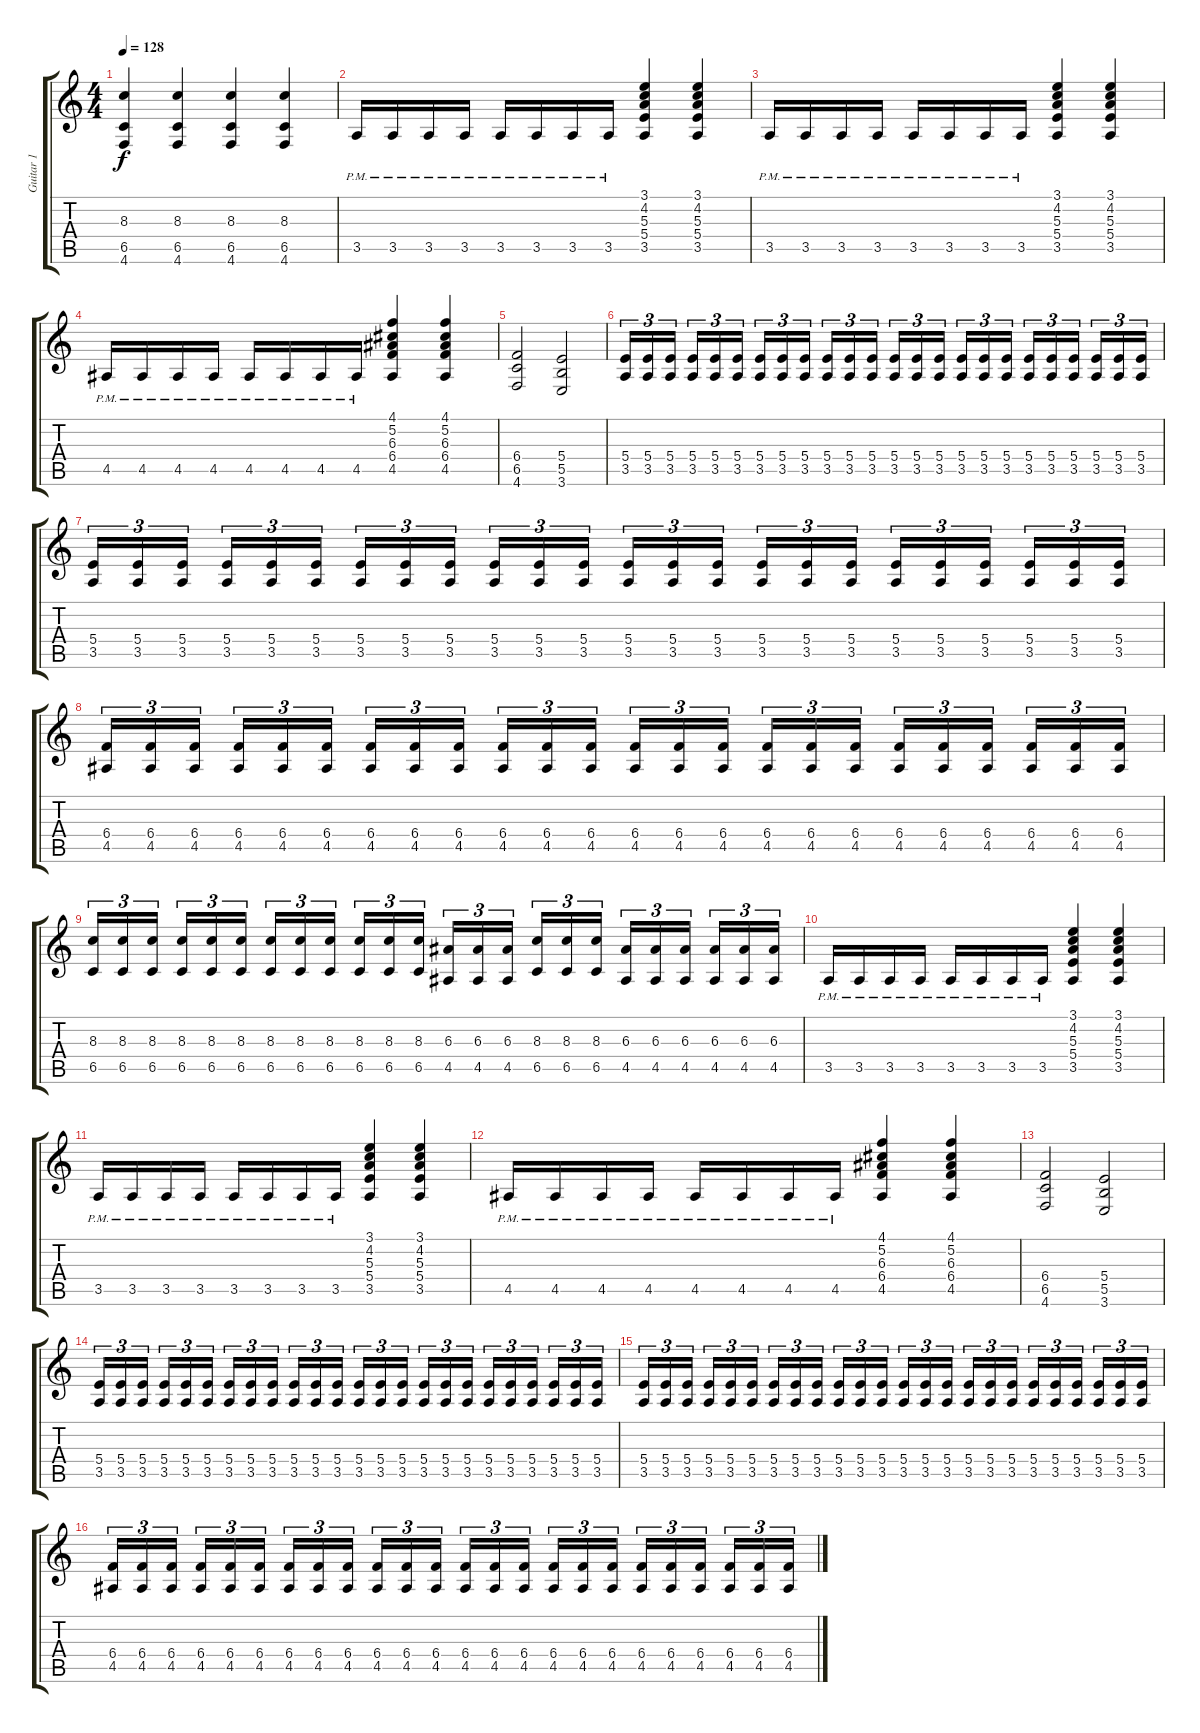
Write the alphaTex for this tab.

\track ("Guitar 1" "Guitar 1") {instrument distortionguitar}
\staff {score tabs}
\tuning (Db4 Ab3 E3 B2 Gb2 Db2) {hide}
\ts (4 4)
\tempo 128
\clef g2
\ks c
(8.3 6.5 4.6).4{dy f} (8.3 6.5 4.6).4 (8.3 6.5 4.6).4 (8.3 6.5 4.6).4 |
3.5{pm}.16 3.5{pm}.16 3.5{pm}.16 3.5{pm}.16 3.5{pm}.16 3.5{pm}.16 3.5{pm}.16 3.5{pm}.16 (3.1 4.2 5.3 5.4 3.5).4 (3.1 4.2 5.3 5.4 3.5).4 |
3.5{pm}.16 3.5{pm}.16 3.5{pm}.16 3.5{pm}.16 3.5{pm}.16 3.5{pm}.16 3.5{pm}.16 3.5{pm}.16 (3.1 4.2 5.3 5.4 3.5).4 (3.1 4.2 5.3 5.4 3.5).4 |
4.5{pm}.16 4.5{pm}.16 4.5{pm}.16 4.5{pm}.16 4.5{pm}.16 4.5{pm}.16 4.5{pm}.16 4.5{pm}.16 (4.1 5.2 6.3 6.4 4.5).4 (4.1 5.2 6.3 6.4 4.5).4 |
(6.4 6.5 4.6).2 (5.4 5.5 3.6).2 |
(5.4 3.5).16{tu (3 2)} (5.4 3.5).16{tu (3 2)} (5.4 3.5).16{tu (3 2) beam splitsecondary} (5.4 3.5).16{tu (3 2)} (5.4 3.5).16{tu (3 2)} (5.4 3.5).16{tu (3 2)} (5.4 3.5).16{tu (3 2)} (5.4 3.5).16{tu (3 2)} (5.4 3.5).16{tu (3 2) beam splitsecondary} (5.4 3.5).16{tu (3 2)} (5.4 3.5).16{tu (3 2)} (5.4 3.5).16{tu (3 2)} (5.4 3.5).16{tu (3 2)} (5.4 3.5).16{tu (3 2)} (5.4 3.5).16{tu (3 2) beam splitsecondary} (5.4 3.5).16{tu (3 2)} (5.4 3.5).16{tu (3 2)} (5.4 3.5).16{tu (3 2)} (5.4 3.5).16{tu (3 2)} (5.4 3.5).16{tu (3 2)} (5.4 3.5).16{tu (3 2) beam splitsecondary} (5.4 3.5).16{tu (3 2)} (5.4 3.5).16{tu (3 2)} (5.4 3.5).16{tu (3 2)} |
(5.4 3.5).16{tu (3 2)} (5.4 3.5).16{tu (3 2)} (5.4 3.5).16{tu (3 2) beam splitsecondary} (5.4 3.5).16{tu (3 2)} (5.4 3.5).16{tu (3 2)} (5.4 3.5).16{tu (3 2)} (5.4 3.5).16{tu (3 2)} (5.4 3.5).16{tu (3 2)} (5.4 3.5).16{tu (3 2) beam splitsecondary} (5.4 3.5).16{tu (3 2)} (5.4 3.5).16{tu (3 2)} (5.4 3.5).16{tu (3 2)} (5.4 3.5).16{tu (3 2)} (5.4 3.5).16{tu (3 2)} (5.4 3.5).16{tu (3 2) beam splitsecondary} (5.4 3.5).16{tu (3 2)} (5.4 3.5).16{tu (3 2)} (5.4 3.5).16{tu (3 2)} (5.4 3.5).16{tu (3 2)} (5.4 3.5).16{tu (3 2)} (5.4 3.5).16{tu (3 2) beam splitsecondary} (5.4 3.5).16{tu (3 2)} (5.4 3.5).16{tu (3 2)} (5.4 3.5).16{tu (3 2)} |
(6.4 4.5).16{tu (3 2)} (6.4 4.5).16{tu (3 2)} (6.4 4.5).16{tu (3 2) beam splitsecondary} (6.4 4.5).16{tu (3 2)} (6.4 4.5).16{tu (3 2)} (6.4 4.5).16{tu (3 2)} (6.4 4.5).16{tu (3 2)} (6.4 4.5).16{tu (3 2)} (6.4 4.5).16{tu (3 2) beam splitsecondary} (6.4 4.5).16{tu (3 2)} (6.4 4.5).16{tu (3 2)} (6.4 4.5).16{tu (3 2)} (6.4 4.5).16{tu (3 2)} (6.4 4.5).16{tu (3 2)} (6.4 4.5).16{tu (3 2) beam splitsecondary} (6.4 4.5).16{tu (3 2)} (6.4 4.5).16{tu (3 2)} (6.4 4.5).16{tu (3 2)} (6.4 4.5).16{tu (3 2)} (6.4 4.5).16{tu (3 2)} (6.4 4.5).16{tu (3 2) beam splitsecondary} (6.4 4.5).16{tu (3 2)} (6.4 4.5).16{tu (3 2)} (6.4 4.5).16{tu (3 2)} |
(8.3 6.5).16{tu (3 2)} (8.3 6.5).16{tu (3 2)} (8.3 6.5).16{tu (3 2) beam splitsecondary} (8.3 6.5).16{tu (3 2)} (8.3 6.5).16{tu (3 2)} (8.3 6.5).16{tu (3 2)} (8.3 6.5).16{tu (3 2)} (8.3 6.5).16{tu (3 2)} (8.3 6.5).16{tu (3 2) beam splitsecondary} (8.3 6.5).16{tu (3 2)} (8.3 6.5).16{tu (3 2)} (8.3 6.5).16{tu (3 2)} (6.3 4.5).16{tu (3 2)} (6.3 4.5).16{tu (3 2)} (6.3 4.5).16{tu (3 2) beam splitsecondary} (8.3 6.5).16{tu (3 2)} (8.3 6.5).16{tu (3 2)} (8.3 6.5).16{tu (3 2)} (6.3 4.5).16{tu (3 2)} (6.3 4.5).16{tu (3 2)} (6.3 4.5).16{tu (3 2) beam splitsecondary} (6.3 4.5).16{tu (3 2)} (6.3 4.5).16{tu (3 2)} (6.3 4.5).16{tu (3 2)} |
3.5{pm}.16 3.5{pm}.16 3.5{pm}.16 3.5{pm}.16 3.5{pm}.16 3.5{pm}.16 3.5{pm}.16 3.5{pm}.16 (3.1 4.2 5.3 5.4 3.5).4 (3.1 4.2 5.3 5.4 3.5).4 |
3.5{pm}.16 3.5{pm}.16 3.5{pm}.16 3.5{pm}.16 3.5{pm}.16 3.5{pm}.16 3.5{pm}.16 3.5{pm}.16 (3.1 4.2 5.3 5.4 3.5).4 (3.1 4.2 5.3 5.4 3.5).4 |
4.5{pm}.16 4.5{pm}.16 4.5{pm}.16 4.5{pm}.16 4.5{pm}.16 4.5{pm}.16 4.5{pm}.16 4.5{pm}.16 (4.1 5.2 6.3 6.4 4.5).4 (4.1 5.2 6.3 6.4 4.5).4 |
(6.4 6.5 4.6).2 (5.4 5.5 3.6).2 |
(5.4 3.5).16{tu (3 2)} (5.4 3.5).16{tu (3 2)} (5.4 3.5).16{tu (3 2) beam splitsecondary} (5.4 3.5).16{tu (3 2)} (5.4 3.5).16{tu (3 2)} (5.4 3.5).16{tu (3 2)} (5.4 3.5).16{tu (3 2)} (5.4 3.5).16{tu (3 2)} (5.4 3.5).16{tu (3 2) beam splitsecondary} (5.4 3.5).16{tu (3 2)} (5.4 3.5).16{tu (3 2)} (5.4 3.5).16{tu (3 2)} (5.4 3.5).16{tu (3 2)} (5.4 3.5).16{tu (3 2)} (5.4 3.5).16{tu (3 2) beam splitsecondary} (5.4 3.5).16{tu (3 2)} (5.4 3.5).16{tu (3 2)} (5.4 3.5).16{tu (3 2)} (5.4 3.5).16{tu (3 2)} (5.4 3.5).16{tu (3 2)} (5.4 3.5).16{tu (3 2) beam splitsecondary} (5.4 3.5).16{tu (3 2)} (5.4 3.5).16{tu (3 2)} (5.4 3.5).16{tu (3 2)} |
(5.4 3.5).16{tu (3 2)} (5.4 3.5).16{tu (3 2)} (5.4 3.5).16{tu (3 2) beam splitsecondary} (5.4 3.5).16{tu (3 2)} (5.4 3.5).16{tu (3 2)} (5.4 3.5).16{tu (3 2)} (5.4 3.5).16{tu (3 2)} (5.4 3.5).16{tu (3 2)} (5.4 3.5).16{tu (3 2) beam splitsecondary} (5.4 3.5).16{tu (3 2)} (5.4 3.5).16{tu (3 2)} (5.4 3.5).16{tu (3 2)} (5.4 3.5).16{tu (3 2)} (5.4 3.5).16{tu (3 2)} (5.4 3.5).16{tu (3 2) beam splitsecondary} (5.4 3.5).16{tu (3 2)} (5.4 3.5).16{tu (3 2)} (5.4 3.5).16{tu (3 2)} (5.4 3.5).16{tu (3 2)} (5.4 3.5).16{tu (3 2)} (5.4 3.5).16{tu (3 2) beam splitsecondary} (5.4 3.5).16{tu (3 2)} (5.4 3.5).16{tu (3 2)} (5.4 3.5).16{tu (3 2)} |
(6.4 4.5).16{tu (3 2)} (6.4 4.5).16{tu (3 2)} (6.4 4.5).16{tu (3 2) beam splitsecondary} (6.4 4.5).16{tu (3 2)} (6.4 4.5).16{tu (3 2)} (6.4 4.5).16{tu (3 2)} (6.4 4.5).16{tu (3 2)} (6.4 4.5).16{tu (3 2)} (6.4 4.5).16{tu (3 2) beam splitsecondary} (6.4 4.5).16{tu (3 2)} (6.4 4.5).16{tu (3 2)} (6.4 4.5).16{tu (3 2)} (6.4 4.5).16{tu (3 2)} (6.4 4.5).16{tu (3 2)} (6.4 4.5).16{tu (3 2) beam splitsecondary} (6.4 4.5).16{tu (3 2)} (6.4 4.5).16{tu (3 2)} (6.4 4.5).16{tu (3 2)} (6.4 4.5).16{tu (3 2)} (6.4 4.5).16{tu (3 2)} (6.4 4.5).16{tu (3 2) beam splitsecondary} (6.4 4.5).16{tu (3 2)} (6.4 4.5).16{tu (3 2)} (6.4 4.5).16{tu (3 2)}
